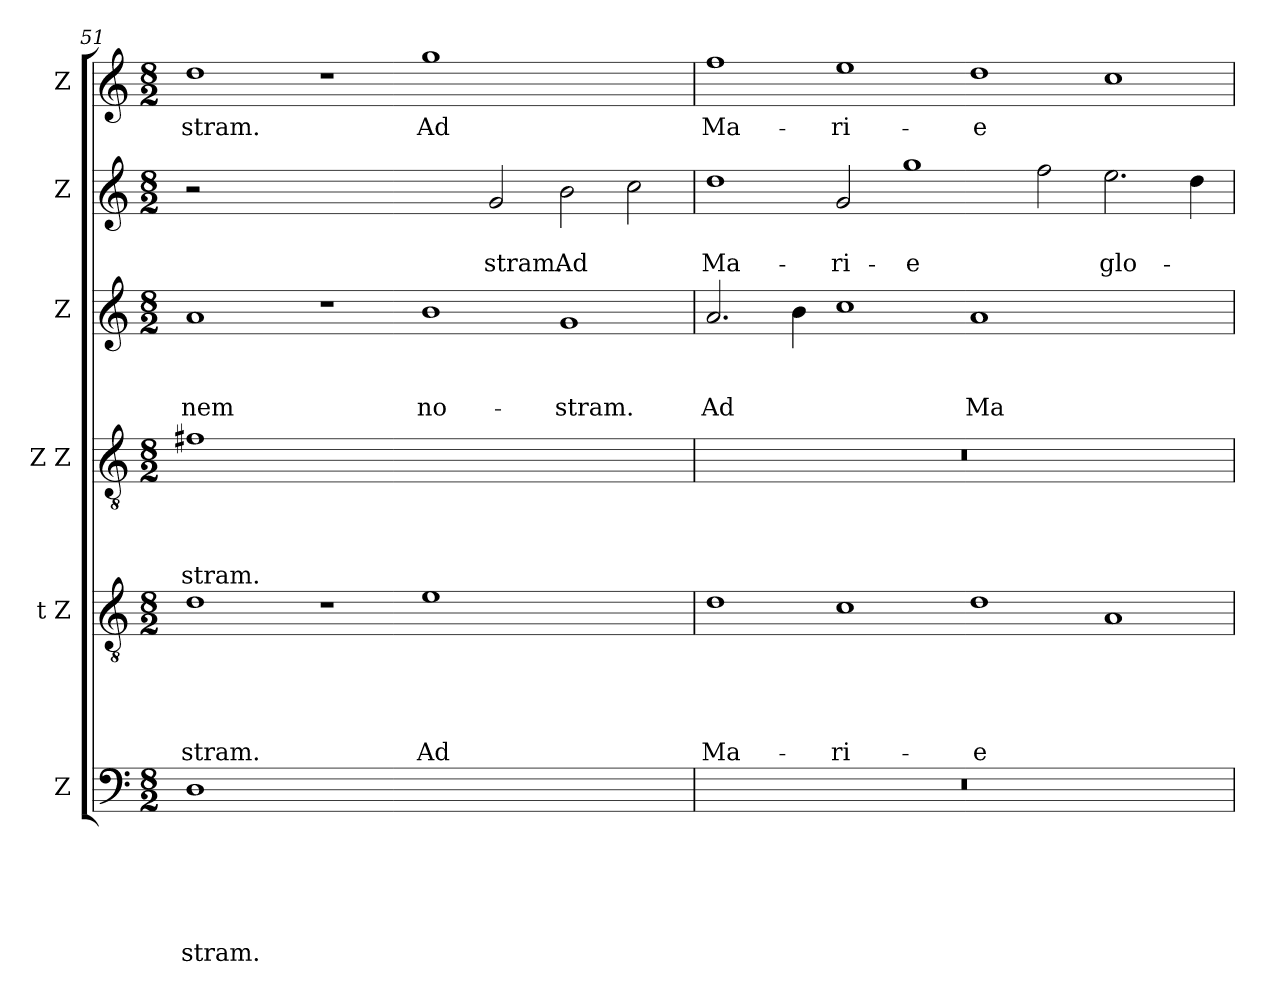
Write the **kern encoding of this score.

**kern	**text	**text	**text	**text	**text	**text	**kern	**text	**text	**text	**text	**text	**kern	**text	**text	**text	**text	**kern	**text	**text	**text	**kern	**text	**text	**kern	**text
*part6	*part6	*part6	*part6	*part6	*part6	*part6	*part5	*part5	*part5	*part5	*part5	*part5	*part4	*part4	*part4	*part4	*part4	*part3	*part3	*part3	*part3	*part2	*part2	*part2	*part1	*part1
*staff6	*staff6	*staff6	*staff6	*staff6	*staff6	*staff6	*staff5	*staff5	*staff5	*staff5	*staff5	*staff5	*staff4	*staff4	*staff4	*staff4	*staff4	*staff3	*staff3	*staff3	*staff3	*staff2	*staff2	*staff2	*staff1	*staff1
*I"Z	*	*	*	*	*	*	*I"t Z	*	*	*	*	*	*I"Z Z	*	*	*	*	*I"Z	*	*	*	*I"Z	*	*	*I"Z	*
*clefF4	*	*	*	*	*	*	*clefGv2	*	*	*	*	*	*clefGv2	*	*	*	*	*clefG2	*	*	*	*clefG2	*	*	*clefG2	*
*k[]	*	*	*	*	*	*	*k[]	*	*	*	*	*	*k[]	*	*	*	*	*k[]	*	*	*	*k[]	*	*	*k[]	*
*C:	*	*	*	*	*	*	*C:	*	*	*	*	*	*C:	*	*	*	*	*C:	*	*	*	*C:	*	*	*C:	*
*M8/2	*	*	*	*	*	*	*M8/2	*	*	*	*	*	*M8/2	*	*	*	*	*M8/2	*	*	*	*M8/2	*	*	*M8/2	*
=51	=51	=51	=51	=51	=51	=51	=51	=51	=51	=51	=51	=51	=51	=51	=51	=51	=51	=51	=51	=51	=51	=51	=51	=51	=51	=51
!	!	!	!	!	!	!LO:LY:b	!	!	!	!	!	!LO:LY:b	!	!	!	!	!LO:LY:b	!	!	!	!LO:LY:b	!	!	!	!	!LO:LY:b
1D	.	.	.	.	.	-stram.	1d	.	.	.	.	stram.	1f#X	.	.	.	-stram.	1a	.	.	-nem	2r	.	.	1dd	-stram.
.	.	.	.	.	.	.	.	.	.	.	.	.	.	.	.	.	.	.	.	.	.	0ryy	.	.	.	.
0.ryy	.	.	.	.	.	.	1r	.	.	.	.	.	0.ryy	.	.	.	.	1r	.	.	.	.	.	.	1r	.
!	!	!	!	!	!	!	!	!	!	!	!	!LO:LY:b:rj	!	!	!	!	!	!	!	!	!LO:LY:b	!	!	!	!	!LO:LY:b:rj
.	.	.	.	.	.	.	1e	.	.	.	.	Ad	.	.	.	.	.	1b	.	.	no-	.	.	.	1gg	Ad
!	!	!	!	!	!	!	!	!	!	!	!	!	!	!	!	!	!	!	!	!	!	!	!	!LO:LY:b	!	!
.	.	.	.	.	.	.	.	.	.	.	.	.	.	.	.	.	.	.	.	.	.	2g/	.	-stram.	.	.
!	!	!	!	!	!	!	!	!	!	!	!	!	!	!	!	!	!	!	!	!	!LO:LY:b	!	!	!LO:LY:b	!	!
.	.	.	.	.	.	.	1ryy	.	.	.	.	.	.	.	.	.	.	1g	.	.	-stram.	2b\	.	Ad	1ryy	.
.	.	.	.	.	.	.	.	.	.	.	.	.	.	.	.	.	.	.	.	.	.	2cc\	.	.	.	.
=52	=52	=52	=52	=52	=52	=52	=52	=52	=52	=52	=52	=52	=52	=52	=52	=52	=52	=52	=52	=52	=52	=52	=52	=52	=52	=52
!	!	!	!	!	!	!	!	!	!	!	!	!LO:LY:b	!	!	!	!	!	!	!	!	!LO:LY:b	!	!	!LO:LY:b	!	!LO:LY:b
00r	.	.	.	.	.	.	1d	.	.	.	.	Ma-	00r	.	.	.	.	2.a/	.	.	Ad	1dd	.	Ma-	1ff	Ma-
.	.	.	.	.	.	.	.	.	.	.	.	.	.	.	.	.	.	4b\	.	.	.	.	.	.	.	.
!	!	!	!	!	!	!	!	!	!	!	!	!LO:LY:b	!	!	!	!	!	!	!	!	!	!	!	!LO:LY:b	!	!LO:LY:b
.	.	.	.	.	.	.	1c	.	.	.	.	-ri-	.	.	.	.	.	1cc	.	.	.	2g/	.	-ri-	1ee	-ri-
!	!	!	!	!	!	!	!	!	!	!	!	!	!	!	!	!	!	!	!	!	!	!	!	!LO:LY:b	!	!
.	.	.	.	.	.	.	.	.	.	.	.	.	.	.	.	.	.	.	.	.	.	1gg	.	-e	.	.
!	!	!	!	!	!	!	!	!	!	!	!	!LO:LY:b:rj	!	!	!	!	!	!	!	!	!LO:LY:b:rj	!	!	!	!	!LO:LY:b:rj
.	.	.	.	.	.	.	1d	.	.	.	.	-e	.	.	.	.	.	1a	.	.	Ma-	.	.	.	1dd	-e
.	.	.	.	.	.	.	.	.	.	.	.	.	.	.	.	.	.	.	.	.	.	2ff\	.	.	.	.
!	!	!	!	!	!	!	!	!	!	!	!	!	!	!	!	!	!	!	!	!	!	!	!	!LO:LY:b	!	!
.	.	.	.	.	.	.	1A	.	.	.	.	.	.	.	.	.	.	1ryy	.	.	.	2.ee\	.	glo-	1cc	.
.	.	.	.	.	.	.	.	.	.	.	.	.	.	.	.	.	.	.	.	.	.	4dd\	.	.	.	.
=	=	=	=	=	=	=	=	=	=	=	=	=	=	=	=	=	=	=	=	=	=	=	=	=	=	=
*-	*-	*-	*-	*-	*-	*-	*-	*-	*-	*-	*-	*-	*-	*-	*-	*-	*-	*-	*-	*-	*-	*-	*-	*-	*-	*-
